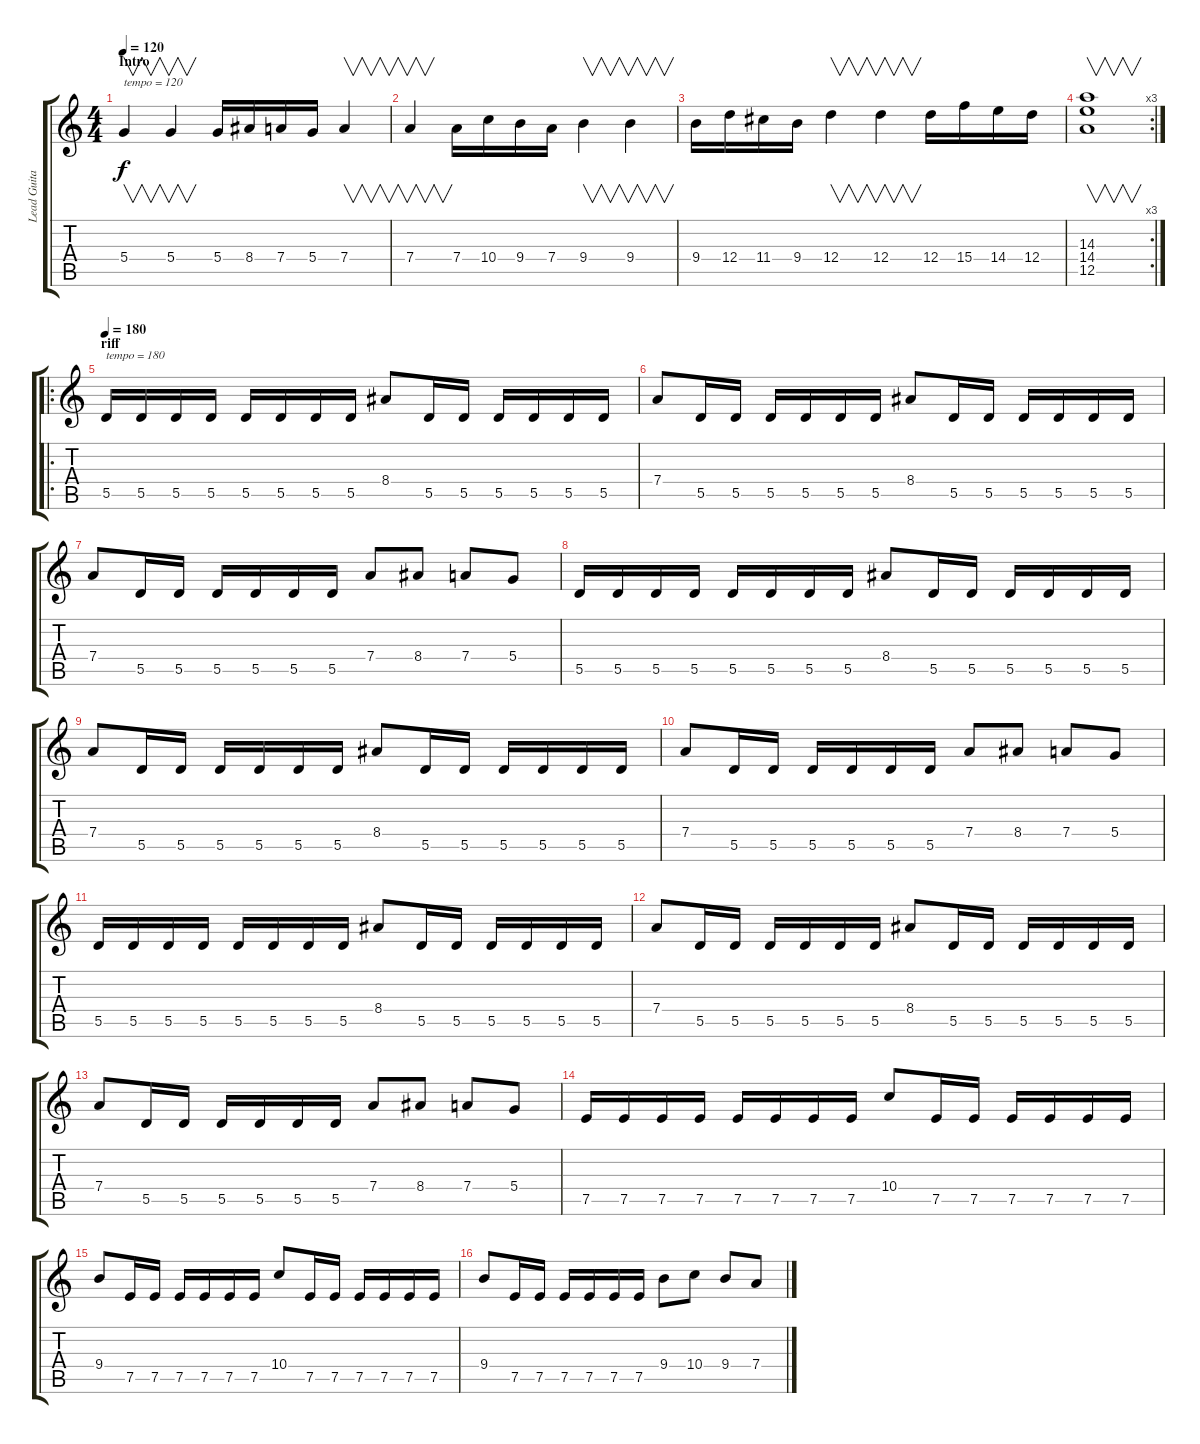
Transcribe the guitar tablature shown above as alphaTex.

\track ("Lead Guitar" "Lead Guita") {instrument distortionguitar}
\staff {score tabs}
\tuning (E4 B3 G3 D3 A2 E2) {hide}
\ts (4 4)
\section ("" "Intro")
\tempo 120
\clef g2
\ks c
5.4.4{v txt "tempo = 120" dy f instrument distortionguitar} 5.4.4{v} 5.4.16 8.4.16 7.4.16 5.4.16 7.4.4{v} |
7.4.4{v} 7.4.16 10.4.16 9.4.16 7.4.16 9.4.4{v} 9.4.4{v} |
9.4.16 12.4.16 11.4.16 9.4.16 12.4.4{v} 12.4.4{v} 12.4.16 15.4.16 14.4.16 12.4.16 |
\rc 3
(14.3 14.4 12.5).1{v} |
\ro
\section ("" "riff")
\tempo 180
5.5.16{txt "tempo = 180"} 5.5.16 5.5.16 5.5.16 5.5.16 5.5.16 5.5.16 5.5.16 8.4.8 5.5.16 5.5.16 5.5.16 5.5.16 5.5.16 5.5.16 |
7.4.8 5.5.16 5.5.16 5.5.16 5.5.16 5.5.16 5.5.16 8.4.8 5.5.16 5.5.16 5.5.16 5.5.16 5.5.16 5.5.16 |
7.4.8 5.5.16 5.5.16 5.5.16 5.5.16 5.5.16 5.5.16 7.4.8 8.4.8 7.4.8 5.4.8 |
5.5.16 5.5.16 5.5.16 5.5.16 5.5.16 5.5.16 5.5.16 5.5.16 8.4.8 5.5.16 5.5.16 5.5.16 5.5.16 5.5.16 5.5.16 |
7.4.8 5.5.16 5.5.16 5.5.16 5.5.16 5.5.16 5.5.16 8.4.8 5.5.16 5.5.16 5.5.16 5.5.16 5.5.16 5.5.16 |
7.4.8 5.5.16 5.5.16 5.5.16 5.5.16 5.5.16 5.5.16 7.4.8 8.4.8 7.4.8 5.4.8 |
5.5.16 5.5.16 5.5.16 5.5.16 5.5.16 5.5.16 5.5.16 5.5.16 8.4.8 5.5.16 5.5.16 5.5.16 5.5.16 5.5.16 5.5.16 |
7.4.8 5.5.16 5.5.16 5.5.16 5.5.16 5.5.16 5.5.16 8.4.8 5.5.16 5.5.16 5.5.16 5.5.16 5.5.16 5.5.16 |
7.4.8 5.5.16 5.5.16 5.5.16 5.5.16 5.5.16 5.5.16 7.4.8 8.4.8 7.4.8 5.4.8 |
7.5.16 7.5.16 7.5.16 7.5.16 7.5.16 7.5.16 7.5.16 7.5.16 10.4.8 7.5.16 7.5.16 7.5.16 7.5.16 7.5.16 7.5.16 |
9.4.8 7.5.16 7.5.16 7.5.16 7.5.16 7.5.16 7.5.16 10.4.8 7.5.16 7.5.16 7.5.16 7.5.16 7.5.16 7.5.16 |
9.4.8 7.5.16 7.5.16 7.5.16 7.5.16 7.5.16 7.5.16 9.4.8 10.4.8 9.4.8 7.4.8
